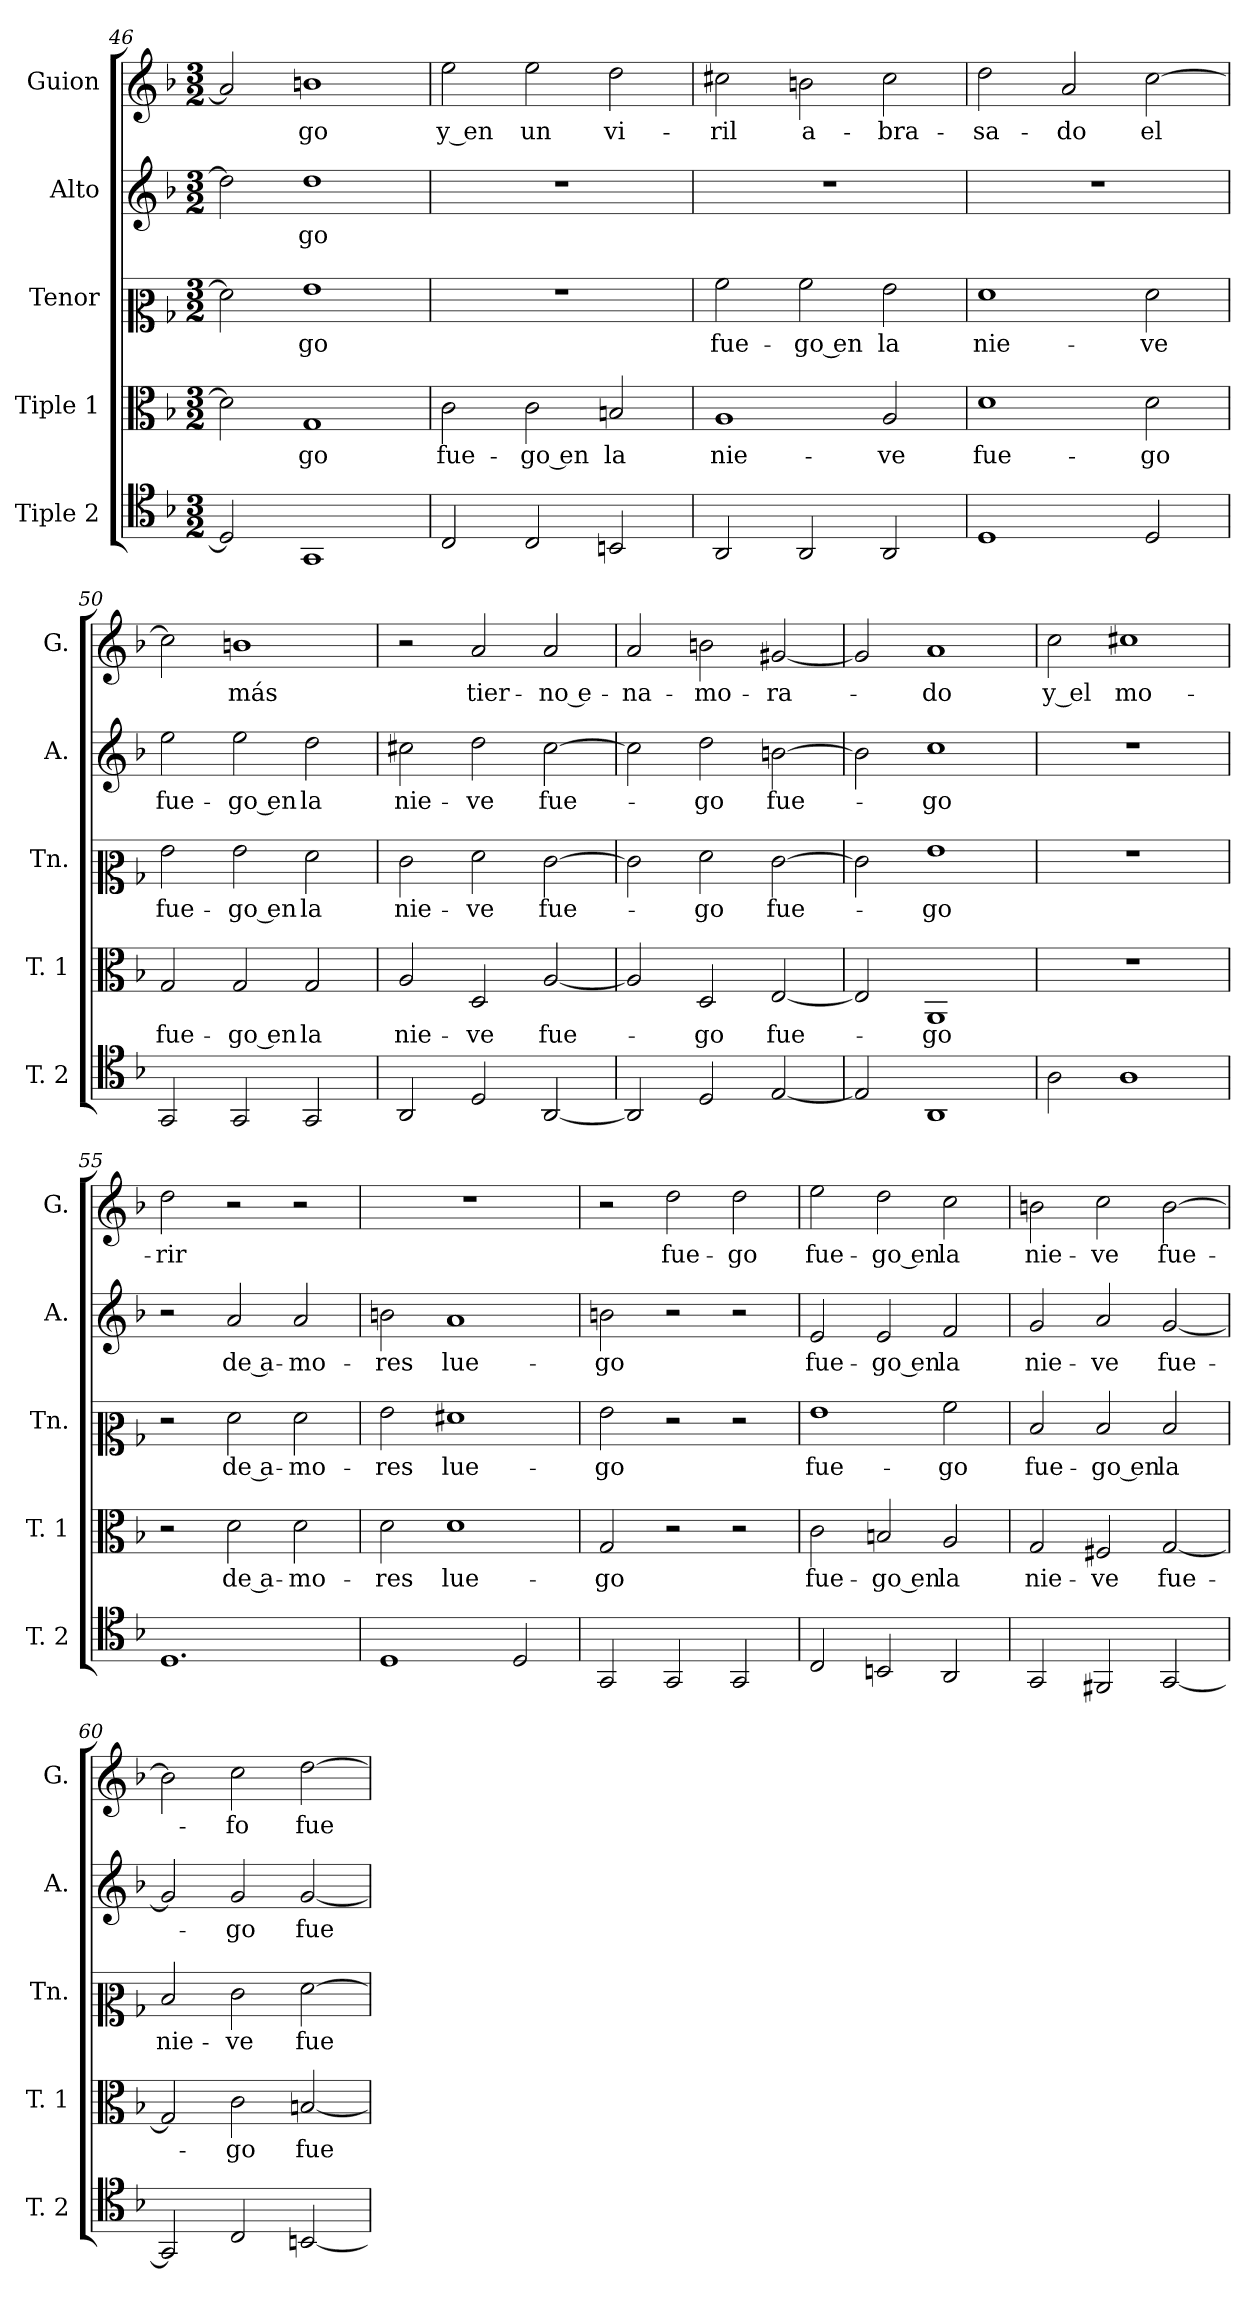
**kern	**kern	**text	**kern	**text	**kern	**text	**kern	**text
*part5	*part4	*part4	*part3	*part3	*part2	*part2	*part1	*part1
*staff5	*staff4	*staff4	*staff3	*staff3	*staff2	*staff2	*staff1	*staff1
*I"Tiple 2	*I"Tiple 1	*	*I"Tenor	*	*I"Alto	*	*I"Guion	*
*I'T. 2	*I'T. 1	*	*I'Tn.	*	*I'A.	*	*I'G.	*
!!LO:LB:g=z
*clefC4	*clefC3	*	*clefC2	*	*clefG2	*	*clefG2	*
*k[b-]	*k[b-]	*	*k[b-]	*	*k[b-]	*	*k[b-]	*
*M3/2	*M3/2	*	*M3/2	*	*M3/2	*	*M3/2	*
=46	=46	=46	=46	=46	=46	=46	=46	=46
2D]	2d]	.	2f#]	.	2dd]	.	2a]	.
1GG	1G	-go	1g	-go	1dd	-go	1b	-go
=47	=47	=47	=47	=47	=47	=47	=47	=47
2C	2c	fue-	1.r	.	1.r	.	2ee	y en
2C	2c	-go en	.	.	.	.	2ee	un
2BB	2B	la	.	.	.	.	2dd	vi-
=48	=48	=48	=48	=48	=48	=48	=48	=48
2AA	1A	nie-	2a	fue-	1.r	.	2cc#X	-ril
2AA	.	.	2a	-go en	.	.	2b	a-
2AA	2A	-ve	2g	la	.	.	2cc#	-bra-
=49	=49	=49	=49	=49	=49	=49	=49	=49
1D	1d	fue-	1f	nie-	1.r	.	2dd	-sa-
.	.	.	.	.	.	.	2a	-do
2D	2d	-go	2f	-ve	.	.	[2cc	el
=50	=50	=50	=50	=50	=50	=50	=50	=50
2GG	2G	fue-	2g	fue-	2ee	fue-	2cc]	.
2GG	2G	-go en	2g	-go en	2ee	-go en	1b	más
2GG	2G	la	2f	la	2dd	la	.	.
=51	=51	=51	=51	=51	=51	=51	=51	=51
2AA	2A	nie-	2e	nie-	2cc#X	nie-	2r	.
2D	2D	-ve	2f	-ve	2dd	-ve	2a	tier-
[2AA	[2A	fue-	[2e	fue-	[2cc#	fue-	2a	-no e-
=52	=52	=52	=52	=52	=52	=52	=52	=52
2AA]	2A]	.	2e]	.	2cc#]	.	2a	-na-
2D	2D	-go	2f	-go	2dd	-go	2b	-mo-
[2E	[2E	fue-	[2e	fue-	[2b	fue-	[2g#X	-ra-
!!LO:PB:g=z
=53	=53	=53	=53	=53	=53	=53	=53	=53
2E]	2E]	.	2e]	.	2b]	.	2g#]	.
1AA	1AA	-go	1g	-go	1cc	-go	1a	-do
=54	=54	=54	=54	=54	=54	=54	=54	=54
2A	1.r	.	1.r	.	1.r	.	2cc	y el
1A	.	.	.	.	.	.	1cc#X	mo-
=55	=55	=55	=55	=55	=55	=55	=55	=55
1.D	2r	.	2r	.	2r	.	2dd	-rir
.	2d	de a-	2f	de a-	2a	de a-	2r	.
.	2d	-mo-	2f	-mo-	2a	-mo-	2r	.
=56	=56	=56	=56	=56	=56	=56	=56	=56
1D	2d	-res	2g	-res	2b	-res	1.r	.
.	1d	lue-	1f#X	lue-	1a	lue-	.	.
2D	.	.	.	.	.	.	.	.
=57	=57	=57	=57	=57	=57	=57	=57	=57
2GG	2G	-go	2g	-go	2b	-go	2r	.
2GG	2r	.	2r	.	2r	.	2dd	fue-
2GG	2r	.	2r	.	2r	.	2dd	-go
=58	=58	=58	=58	=58	=58	=58	=58	=58
2C	2c	fue-	1g	fue-	2e	fue-	2ee	fue-
2BB	2B	-go en	.	.	2e	-go en	2dd	-go en
2AA	2A	la	2a	-go	2f	la	2cc	la
=59	=59	=59	=59	=59	=59	=59	=59	=59
2GG	2G	nie-	2d	fue-	2g	nie-	2b	nie-
2FF#X	2F#X	-ve	2d	-go en	2a	-ve	2cc	-ve
[2GG	[2G	fue-	2d	la	[2g	fue-	[2b	fue-
!!LO:LB:g=z
=60	=60	=60	=60	=60	=60	=60	=60	=60
2GG]	2G]	.	2d	nie-	2g]	.	2b]	.
2C	2c	-go	2e	-ve	2g	-go	2cc	-fo
[2BB	[2B	fue-	[2f	fue-	[2g	fue-	[2dd	fue-
=	=	=	=	=	=	=	=	=
*-	*-	*-	*-	*-	*-	*-	*-	*-
